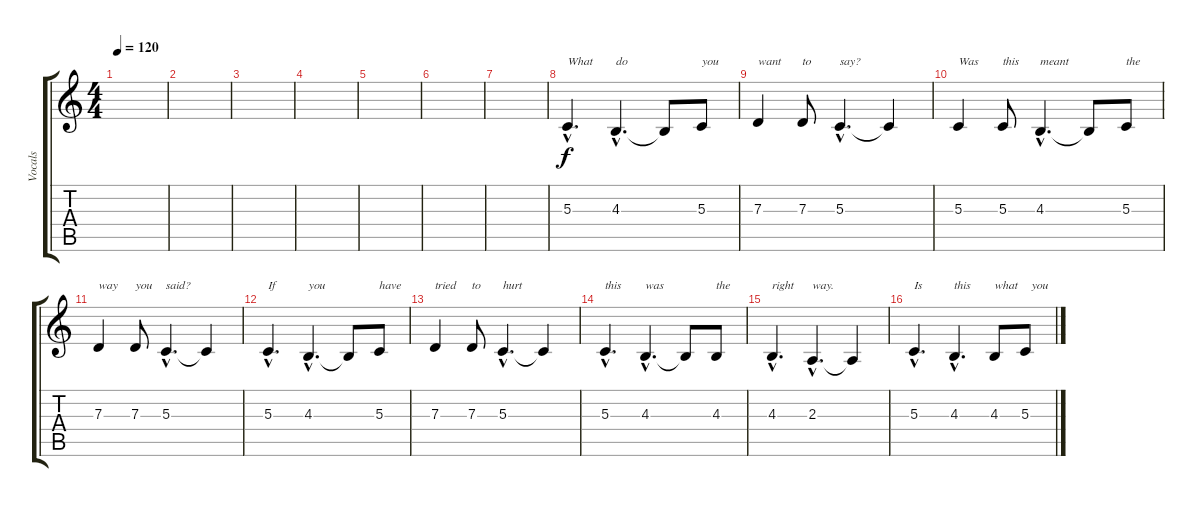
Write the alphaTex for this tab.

\track ("Vocals" "Vocals") {instrument lead6voice}
\staff {score tabs}
\tuning (E4 B3 G3 D3 A2 E2) {hide}
\ts (4 4)
\tempo 120
\clef g2
\ks c
|
|
|
|
|
|
|
5.3{hac}.4{d txt "What" volume 8} 4.3{hac}.4{d txt "do"} 4.3{t}.8 5.3.8{txt "you"} |
7.3.4{txt "want"} 7.3.8{txt "to"} 5.3{hac}.4{d txt "say?"} 5.3{t}.4 |
5.3.4{txt "Was"} 5.3.8{txt "this"} 4.3{hac}.4{d txt "meant"} 4.3{t}.8 5.3.8{txt "the"} |
7.3.4{txt "way"} 7.3.8{txt "you"} 5.3{hac}.4{d txt "said?"} 5.3{t}.4 |
5.3{hac}.4{d txt "If"} 4.3{hac}.4{d txt "you"} 4.3{t}.8 5.3.8{txt "have"} |
7.3.4{txt "tried"} 7.3.8{txt "to"} 5.3{hac}.4{d txt "hurt"} 5.3{t}.4 |
5.3{hac}.4{d txt "this"} 4.3{hac}.4{d txt "was"} 4.3{t}.8 4.3.8{txt "the"} |
4.3{hac}.4{d txt "right"} 2.3{hac}.4{d txt "way."} 2.3{t}.4 |
5.3{hac}.4{d txt "Is"} 4.3{hac}.4{d txt "this"} 4.3.8{txt "what"} 5.3.8{txt "  you"}
